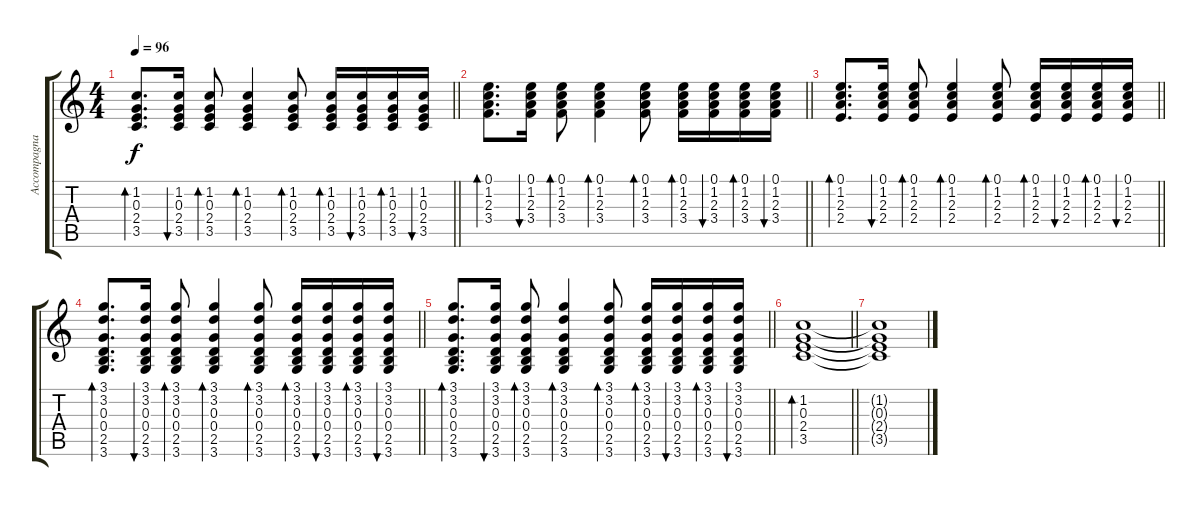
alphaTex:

\track ("Accompagnamento" "Accompagna") {instrument acousticguitarsteel}
\staff {score tabs}
\tuning (E4 B3 G3 D3 A2 E2) {hide}
\ts (4 4)
\tempo 96
\clef g2
\barLineRight lightlight
\ks c
(1.2 0.3 2.4 3.5).8{d bd 60 dy f} (1.2 0.3 2.4 3.5).16{bu 30} (1.2 0.3 2.4 3.5).8{bd 30} (1.2 0.3 2.4 3.5).4{bd 60} (1.2 0.3 2.4 3.5).8{bd 60} (1.2 0.3 2.4 3.5).16{bd 30} (1.2 0.3 2.4 3.5).16{bu 30} (1.2 0.3 2.4 3.5).16{bd 30} (1.2 0.3 2.4 3.5).16{bu 30} |
\barLineRight lightlight
(0.1 1.2 2.3 3.4).8{d bd 60} (0.1 1.2 2.3 3.4).16{bu 30} (0.1 1.2 2.3 3.4).8{bd 30} (0.1 1.2 2.3 3.4).4{bd 60} (0.1 1.2 2.3 3.4).8{bd 60} (0.1 1.2 2.3 3.4).16{bd 30} (0.1 1.2 2.3 3.4).16{bu 30} (0.1 1.2 2.3 3.4).16{bd 30} (0.1 1.2 2.3 3.4).16{bu 30} |
\barLineRight lightlight
(0.1 1.2 2.3 2.4).8{d bd 60} (0.1 1.2 2.3 2.4).16{bu 30} (0.1 1.2 2.3 2.4).8{bd 30} (0.1 1.2 2.3 2.4).4{bd 60} (0.1 1.2 2.3 2.4).8{bd 60} (0.1 1.2 2.3 2.4).16{bd 30} (0.1 1.2 2.3 2.4).16{bu 30} (0.1 1.2 2.3 2.4).16{bd 30} (0.1 1.2 2.3 2.4).16{bu 30} |
\barLineRight lightlight
(3.1 3.2 0.3 0.4 2.5 3.6).8{d bd 60} (3.1 3.2 0.3 0.4 2.5 3.6).16{bu 30} (3.1 3.2 0.3 0.4 2.5 3.6).8{bd 30} (3.1 3.2 0.3 0.4 2.5 3.6).4{bd 60} (3.1 3.2 0.3 0.4 2.5 3.6).8{bd 60} (3.1 3.2 0.3 0.4 2.5 3.6).16{bd 30} (3.1 3.2 0.3 0.4 2.5 3.6).16{bu 30} (3.1 3.2 0.3 0.4 2.5 3.6).16{bd 30} (3.1 3.2 0.3 0.4 2.5 3.6).16{bu 30} |
\barLineRight lightlight
(3.1 3.2 0.3 0.4 2.5 3.6).8{d bd 60} (3.1 3.2 0.3 0.4 2.5 3.6).16{bu 30} (3.1 3.2 0.3 0.4 2.5 3.6).8{bd 30} (3.1 3.2 0.3 0.4 2.5 3.6).4{bd 60} (3.1 3.2 0.3 0.4 2.5 3.6).8{bd 60} (3.1 3.2 0.3 0.4 2.5 3.6).16{bd 30} (3.1 3.2 0.3 0.4 2.5 3.6).16{bu 30} (3.1 3.2 0.3 0.4 2.5 3.6).16{bd 30} (3.1 3.2 0.3 0.4 2.5 3.6).16{bu 30} |
\barLineRight lightlight
(1.2 0.3 2.4 3.5).1{bd 240} |
(1.2{t} 0.3{t} 2.4{t} 3.5{t}).1
